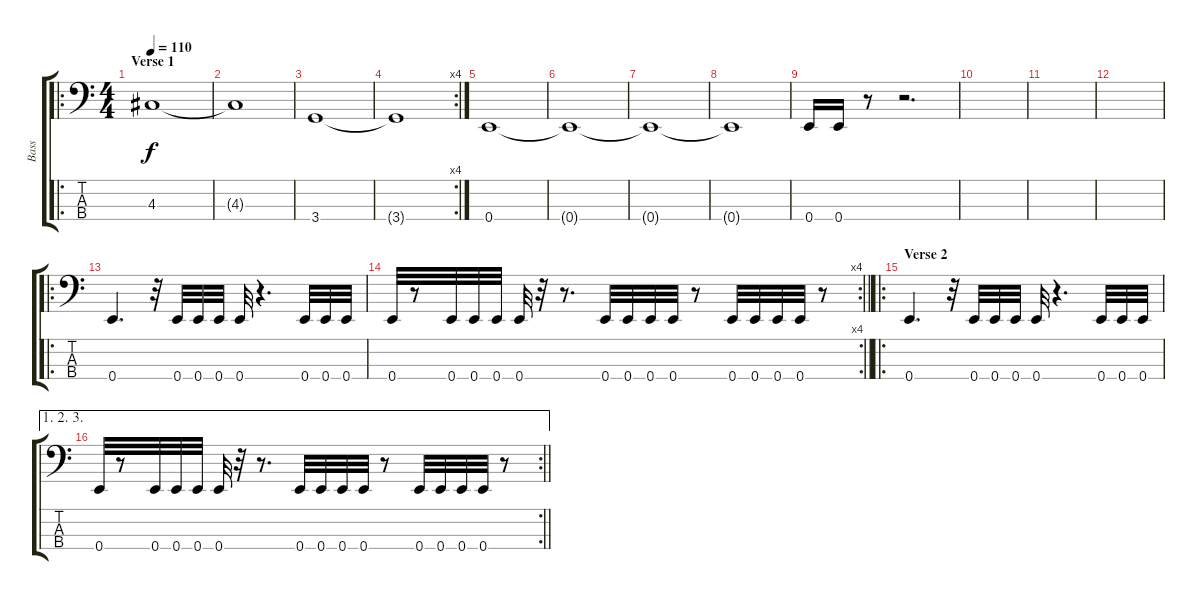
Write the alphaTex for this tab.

\track ("Bass" "Bass") {instrument electricbassfinger}
\staff {score tabs}
\tuning (G2 D2 A1 E1) {hide}
\ro
\ts (4 4)
\section ("" "Verse 1")
\tempo 110
\clef f4
\ks c
4.3.1{dy f instrument electricbassfinger} |
4.3{t}.1 |
3.4.1 |
\rc 4
3.4{t}.1 |
0.4.1 |
0.4{t}.1 |
0.4{t}.1 |
0.4{t}.1 |
0.4.16 0.4.16 r.8 r.2{d} |
|
|
|
\ro
0.4.4{d} r.32 0.4.32 0.4.32 0.4.32 0.4.32 r.4{d} 0.4.32 0.4.32 0.4.32 |
\rc 4
\barLineRight lightlight
0.4.32 r.8 0.4.32 0.4.32 0.4.32 0.4.32 r.32 r.8{d} 0.4.32 0.4.32 0.4.32 0.4.32 r.8 0.4.32 0.4.32 0.4.32 0.4.32 r.8 |
\ro
\section ("" "Verse 2")
0.4.4{d} r.32 0.4.32 0.4.32 0.4.32 0.4.32 r.4{d} 0.4.32 0.4.32 0.4.32 |
\ae (1 2 3)
\rc 2
\barLineRight lightlight
0.4.32 r.8 0.4.32 0.4.32 0.4.32 0.4.32 r.32 r.8{d} 0.4.32 0.4.32 0.4.32 0.4.32 r.8 0.4.32 0.4.32 0.4.32 0.4.32 r.8
